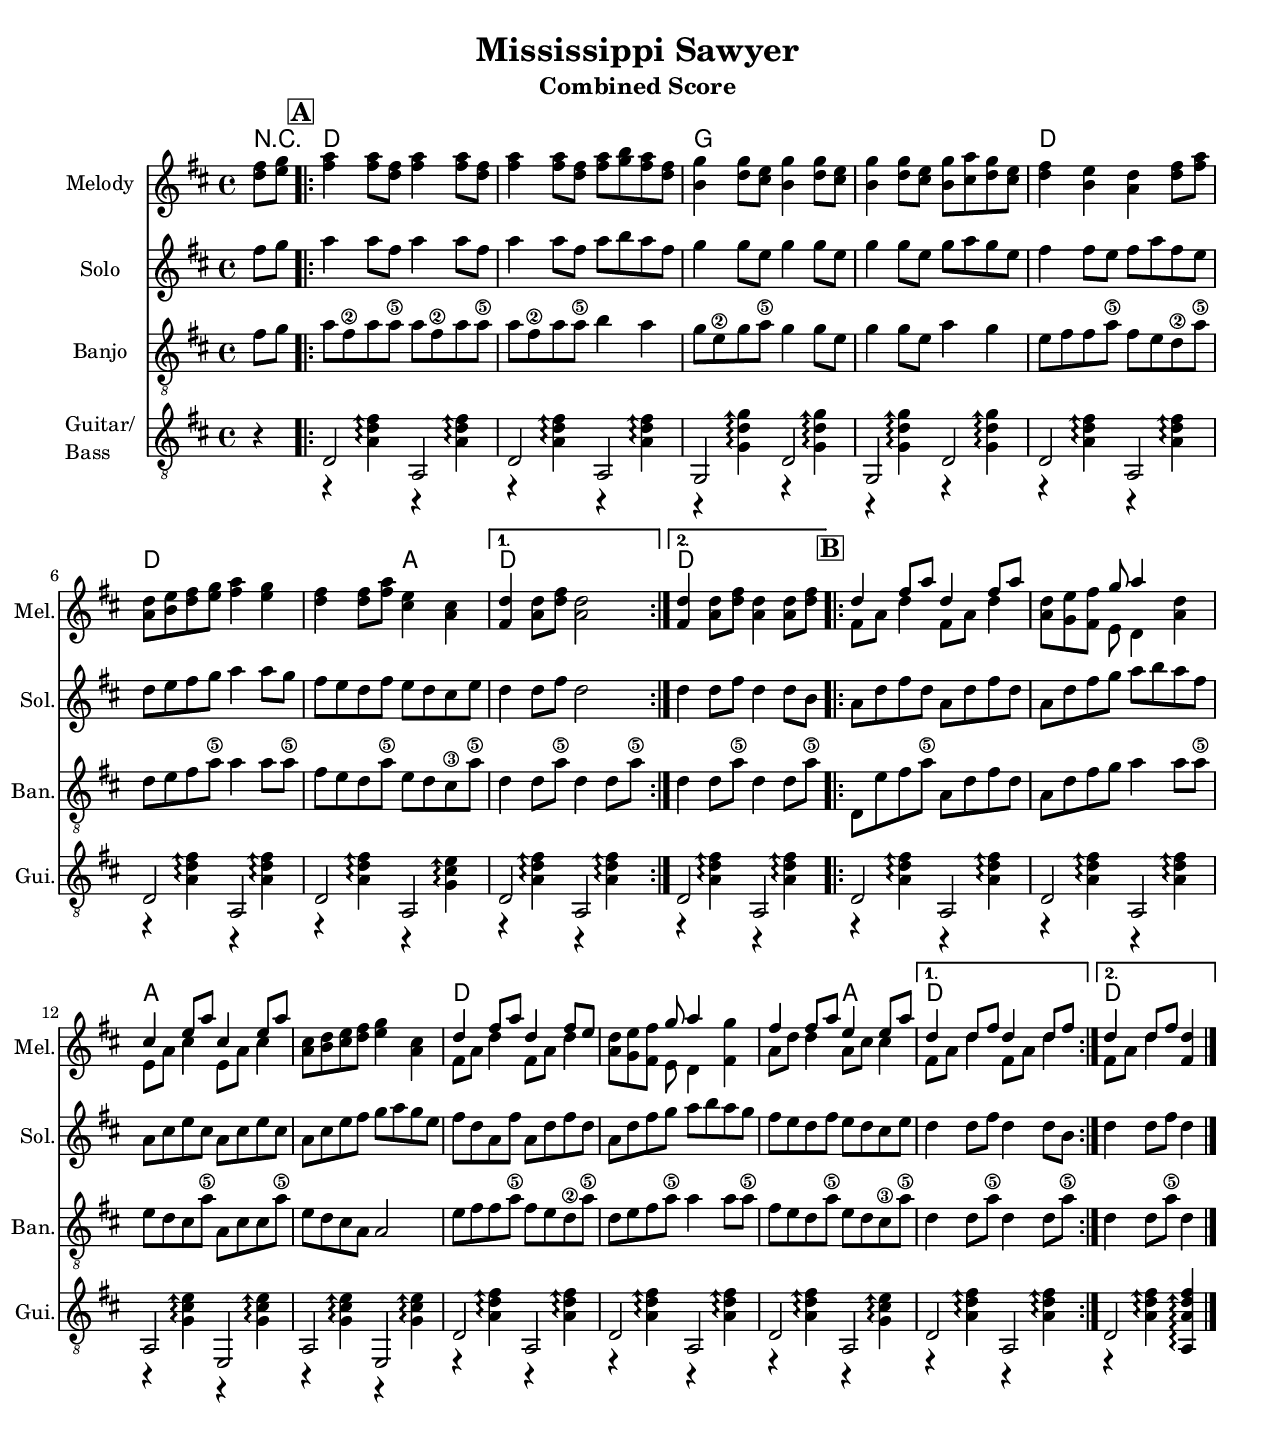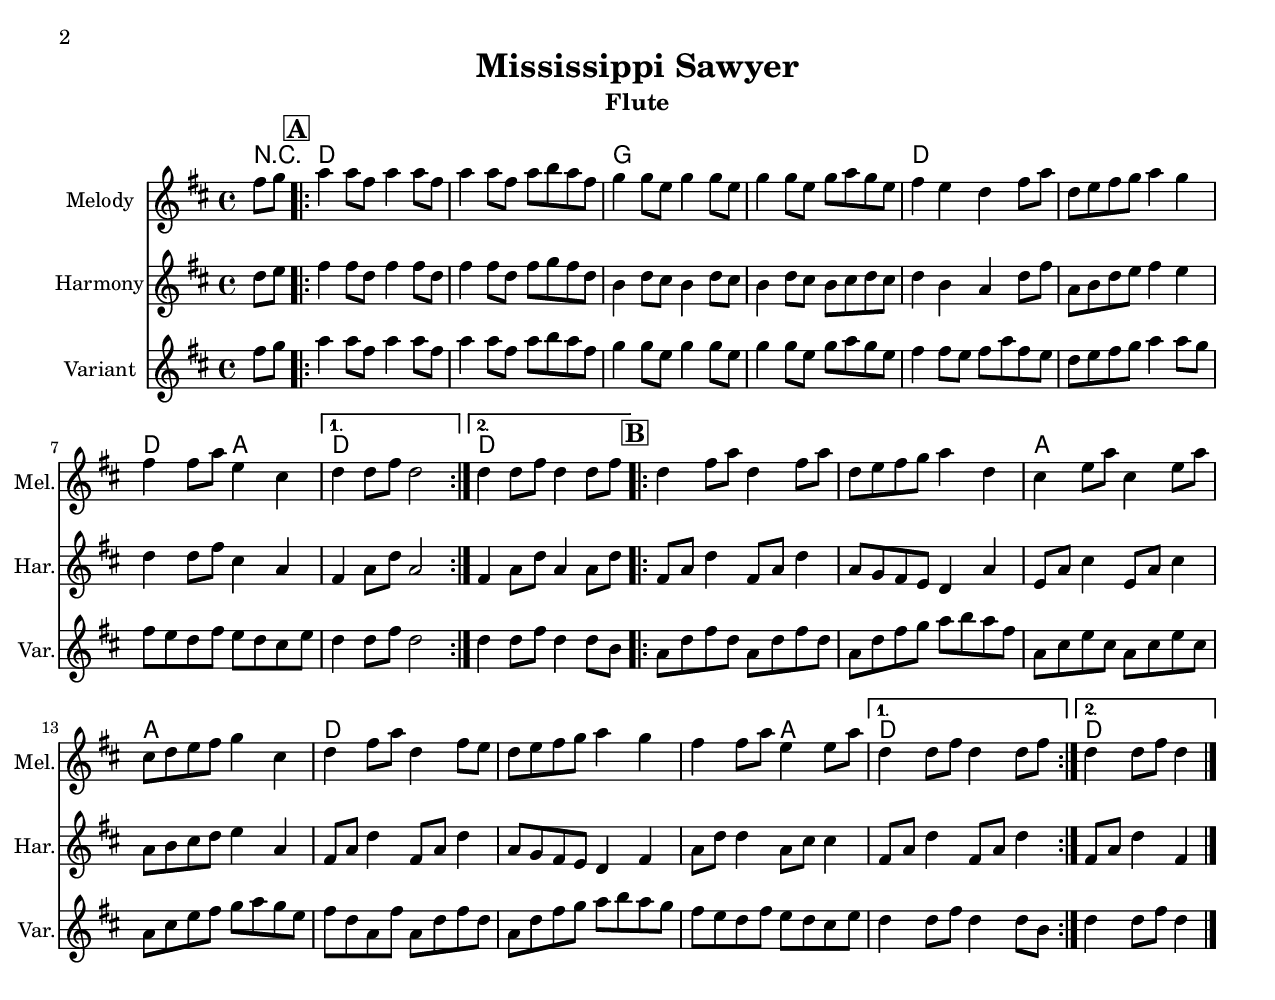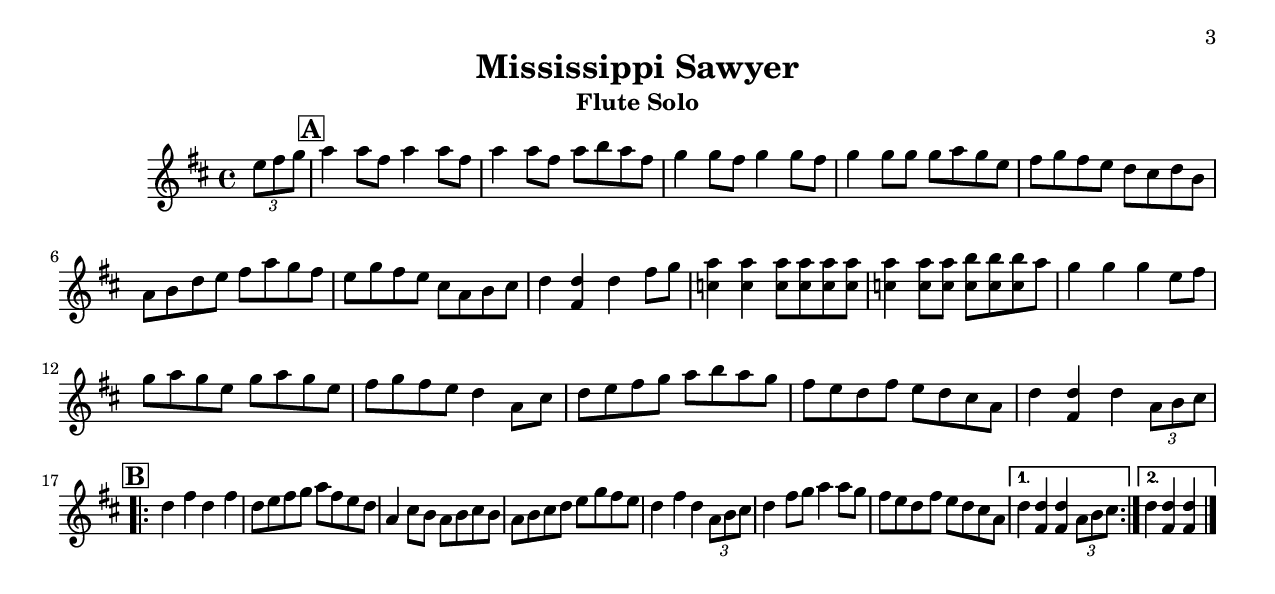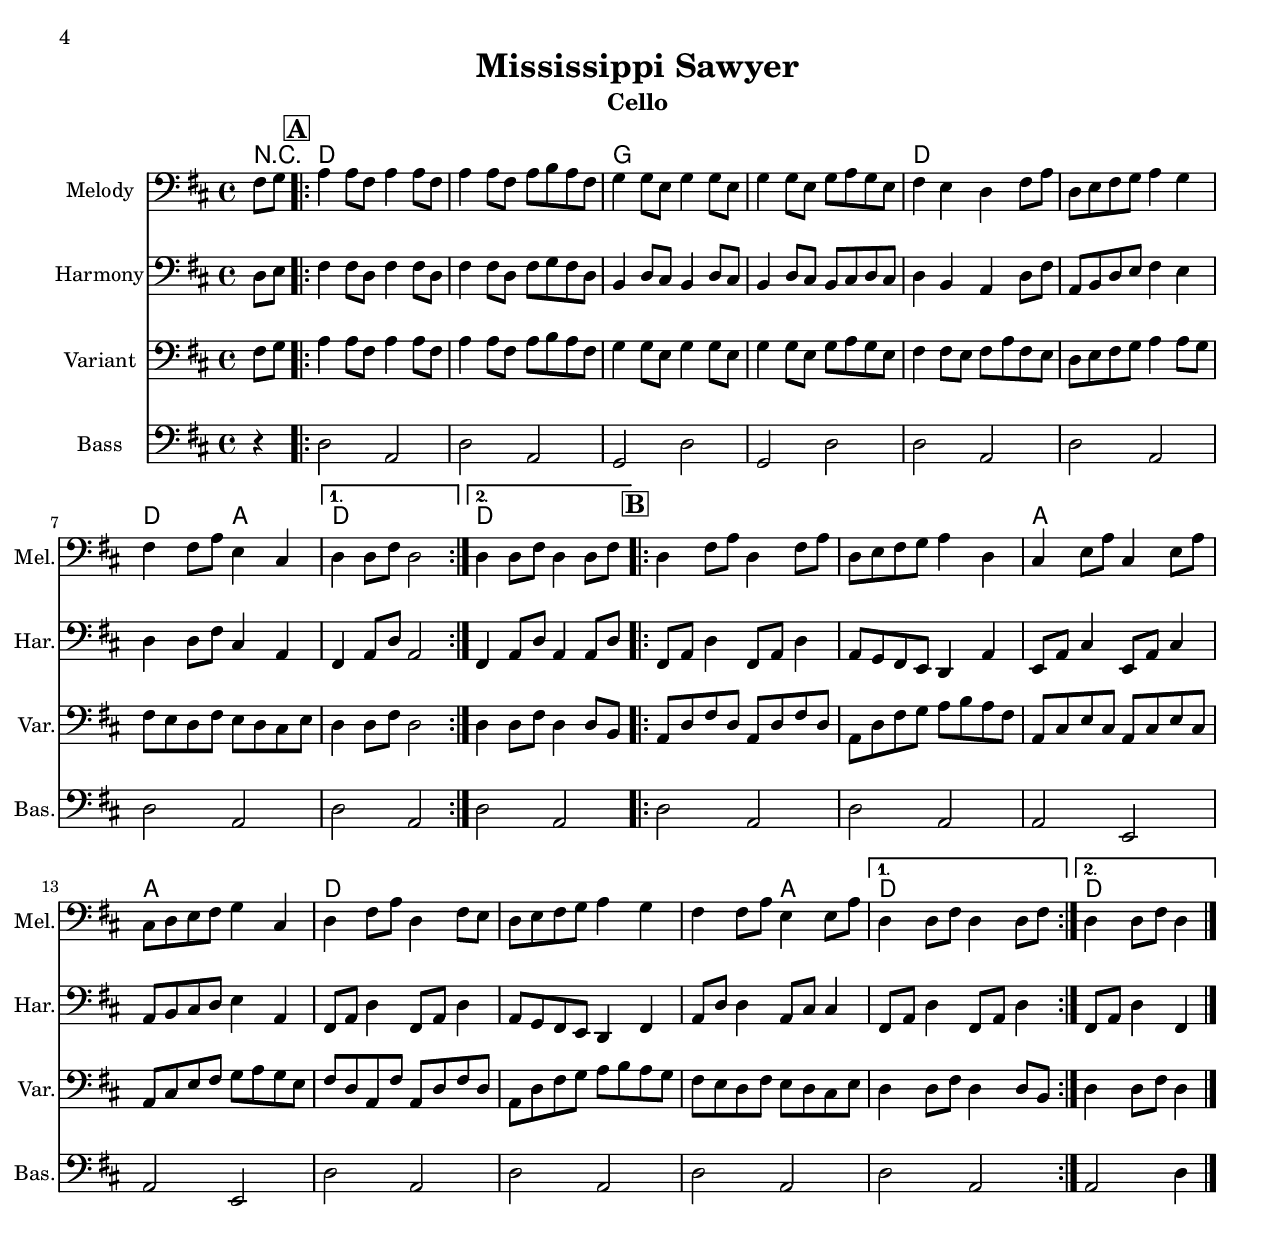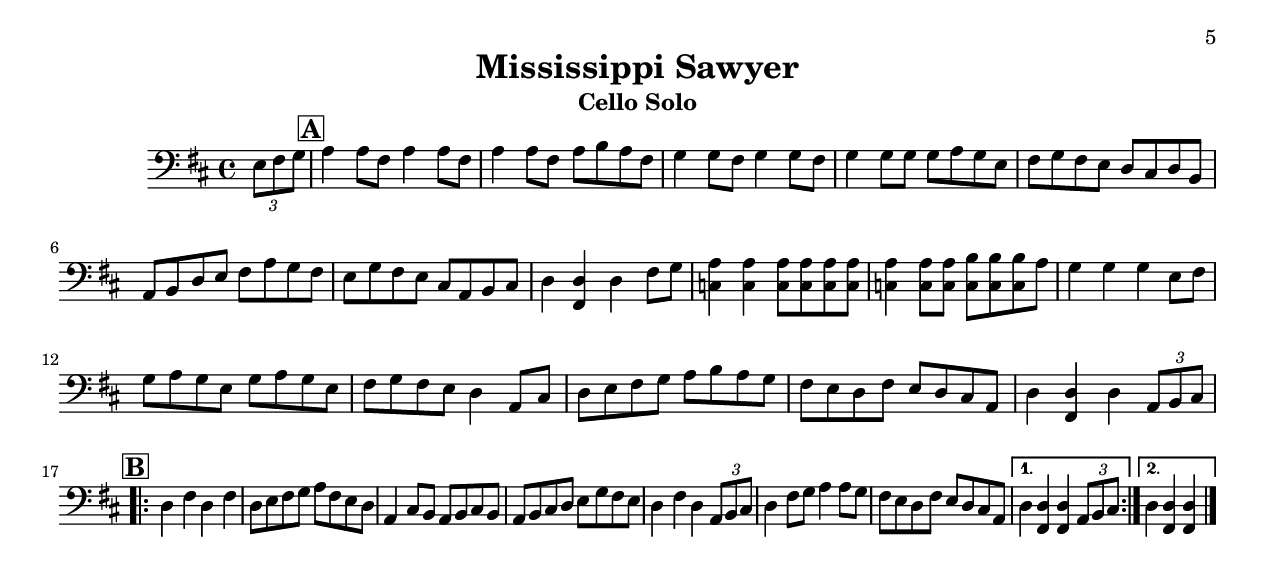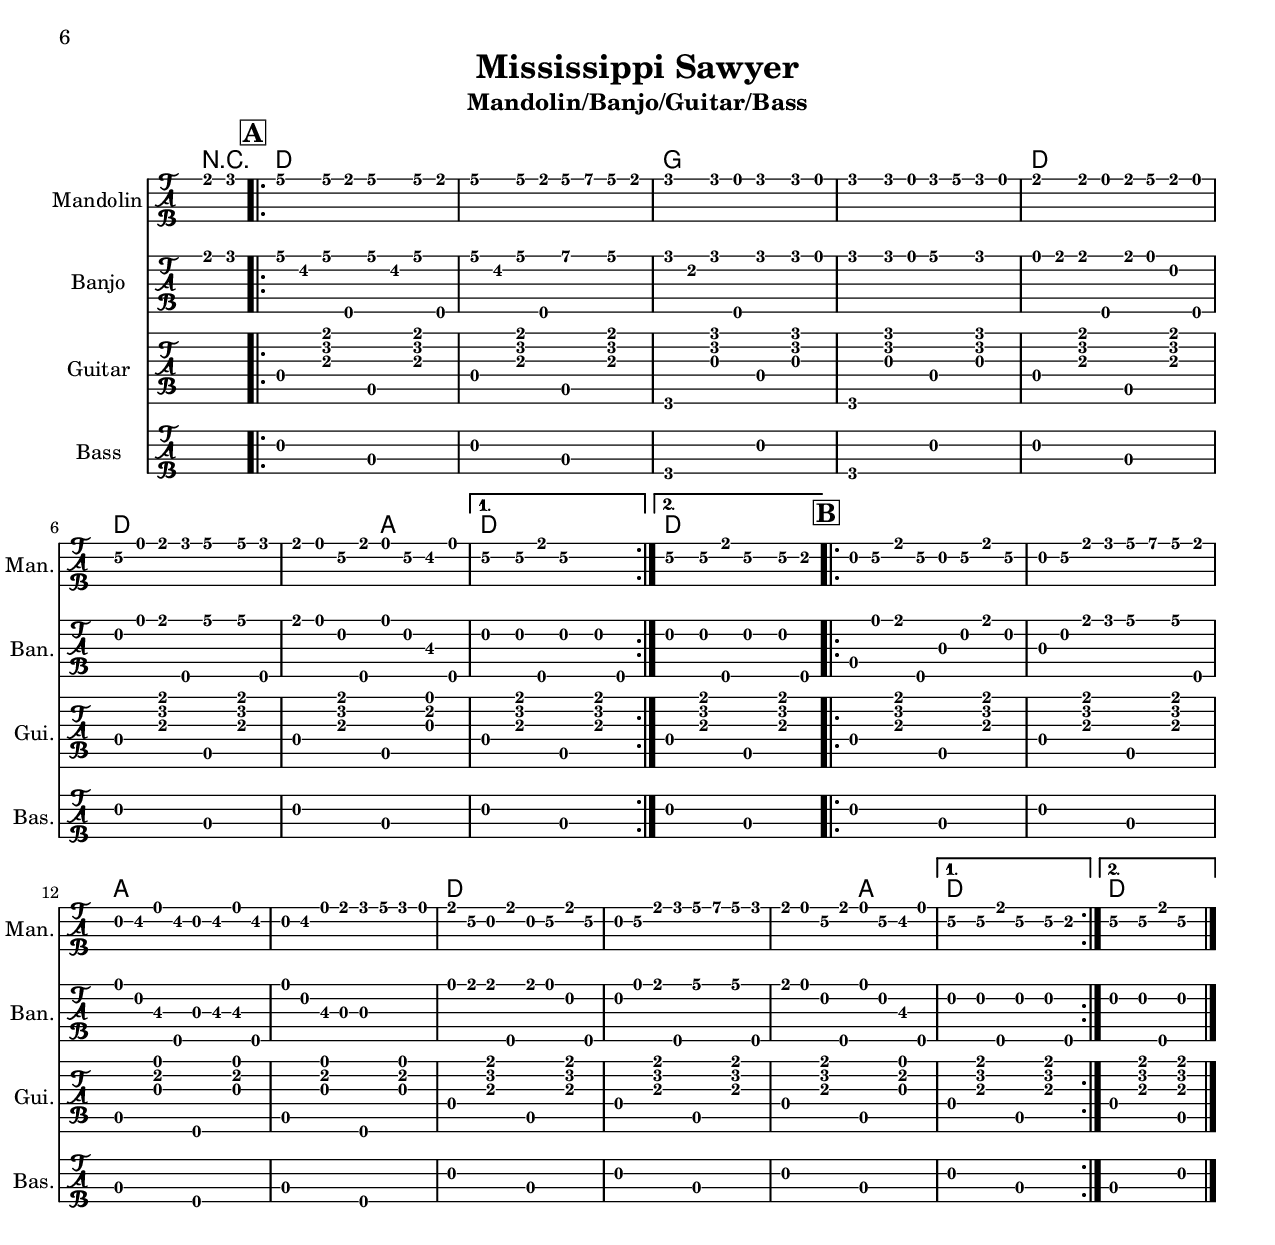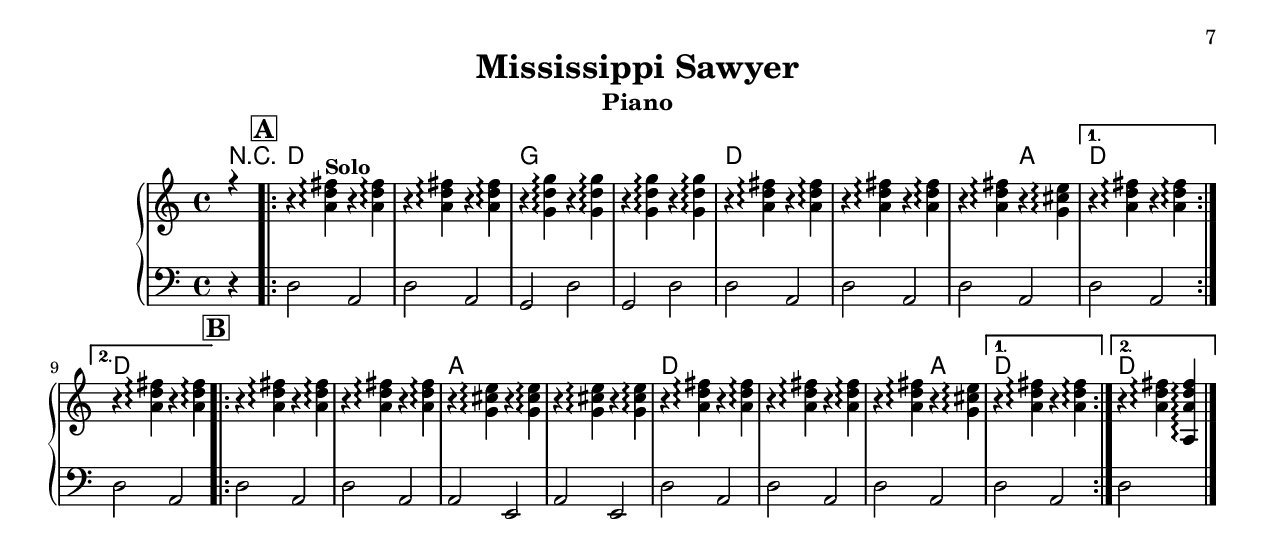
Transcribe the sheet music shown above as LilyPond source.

\version "2.3.25"
\header {
  title = "Mississippi Sawyer"
  piece = "Traditional"
}
#(set-default-paper-size "letter")
#(set-global-staff-size 18)

% simplified melody.  A part like mandolin, B part simpler.
simple = \relative c {
  \time 4/4
  \tag #'key \key d \major
  \tag #'partial \partial 8*2
  
  fis''8 g |
  \repeat volta 2 {
    a4 a8 fis a4 a8 fis |
    a4 a8 fis a b a fis |
    g4 g8 e g4 g8 e |
    g4 g8 e g a g e |
    fis4 e d fis8 a |
    d,8 e fis g a4 g |
    fis4 fis8 a e4 cis |
  } \alternative {
    { d4 d8 fis d2 | }
    { d4 d8 fis d4 d8 fis | }
  }
  \repeat volta 2 {
    d4 fis8 a d,4 fis8 a |
    d,8 e fis g a4 d, |
    cis4 e8 a cis,4 e8 a |
    cis,8 d e fis g4 cis, |
    d4 fis8 a d,4 fis8 e |
    d8 e fis g a4 g |
    fis4 fis8 a e4 e8 a
  } \alternative {
    { d,4 d8 fis d4 d8 fis | }
    { d4 d8 fis d4 \bar "|." }
  }
}
% harmony to simplified melody
simpleharmony = \relative c'' {
  \time 4/4
  \tag #'key \key d \major
  \tag #'partial \partial 8*2
  
  d8 e |
  \repeat volta 2 {
    fis4 fis8 d fis4 fis8 d |
    fis4 fis8 d fis g fis d |
    b4 d8 cis b4 d8 cis |
    b4 d8 cis b cis d cis |
    d4 b a d8 fis |
    a,8 b d e fis4 e |
    d4 d8 fis cis4 a |
  } \alternative {
    { fis4 a8 d a2 | }
    { fis4 a8 d a4 a8 d | }
  }
  \repeat volta 2 {
    fis,8 a d4 fis,8 a d4 |
    a8 g fis e d4 a' |
    e8 a cis4 e,8 a cis4 |
    a8 b cis d e4 a, |
    fis8 a d4 fis,8 a d4 |
    a8 g fis e d4 fis |
    a8 d d4 a8 cis cis4 |
  } \alternative {
    { fis,8 a d4 fis,8 a d4 | }
    { fis,8 a d4 fis,4 \bar "|." }
  }
}

mandolin = \relative c {
  \time 4/4
  \tag #'key \key d \major
  \tag #'partial \partial 8*2
  
  fis''8 g |
  \repeat volta 2 {
    a4 a8 fis a4 a8 fis |
    a4 a8 fis a b a fis |
    g4 g8 e g4 g8 e |
    g4 g8 e g a g e |
    fis4 fis8 e fis a fis e |
    d e fis g a4 a8 g |
    fis e d fis e d cis e |
  } \alternative {
    { d4 d8 fis d2 | }
    { d4 d8 fis d4 d8 b | }
  }
  \repeat volta 2 {
    a d fis d a d fis d |
    a d fis g a b a fis |
    a, cis e cis a cis e cis |
    a cis e fis g a g e |
    fis d a fis' a, d fis d |
    a d fis g a b a g |
    fis e d fis e d cis e |
  } \alternative {
    { d4 d8 fis d4 d8 b | }
    { d4 d8 fis d4 \bar "|." }
  }
}

% this variant uses different A parts the 1st & 2nd times through.
% originally arranged for guitar.
longvar = \relative c'' {
  \time 4/4
  \tag #'key \key d \major
  \tag #'partial \partial 8*2
  \times 2/3 { e8 fis g } |
  \mark\default
  a4 a8 fis a4 a8 fis |
  a4 a8 fis a b a fis |
  g4 g8 fis g4 g8 fis |
  g4 g8 g g a g e |
  fis8 g fis e d cis d b |
  a8 b d e fis a g fis |
  e8 g fis e cis a b cis |
  d4 <d fis,> d fis8 g |
  <a c,>4 <a c,> <a c,>8 <a c,> <a c,> <a c,> |
  <a c,>4 <a c,>8 <a c,> <b c,> <b c,> <b c,> a |
  g4 g g e8 fis |
  g8 a g e g a g e |
  fis g fis e d4 a8 cis |
  d8 e fis g a b a g |
  fis8 e d fis e d cis a |
  d4 <d fis,> d \times 2/3 { a8 b cis } |
  \break
  \repeat volta 2 {
    \mark\default
    d4 fis d fis |
    d8 e fis g a fis e d |
    a4 cis8 b a b cis b |
    a8 b cis d e g fis e |
    d4 fis d \times 2/3 { a8 b cis } |
    d4 fis8 g a4 a8 g |
    fis8 e d fis e d cis a |
  }
  \alternative {
    { d4 <d fis,> <d fis,> \times 2/3 { a8 b cis } | }
    { d4 <d fis,> <d fis,> % \times 2/3 { fis8 g gis } |
      \bar "|." }
  }
}

% banjo version, reconstructed from Marc's fragmentary notes.
banjo = \relative c {
  \time 4/4
  \tag #'key \key d \major
  \tag #'partial \partial 8*2
  
  fis'8 g |
  \repeat volta 2 {
    a8 fis\2 a8 a\5 a8 fis\2 a8 a\5 |
    a8 fis\2 a8 a\5 b4 a |
    g8 e\2 g8 a\5 g4 g8 e |
    g4 g8 e a4 g |
    e8 fis fis8 a\5 fis e d\2 a'\5 |
    d, e fis a\5 a4 a8 a\5 |
    fis e d a'\5 e d cis\3 a'\5 |
  } \alternative {
    { d,4 d8 a'\5 d,4 d8 a'\5 | }
    { d,4 d8 a'\5 d,4 d8 a'\5 | }
  }
  \repeat volta 2 {
    d,,8 e' fis a\5 a, d fis d |
    a d fis g a4 a8 a\5 |
    e8 d cis a'\5 a, cis cis a'\5 |
    e d cis a a2 |
    e'8 fis fis8 a\5 fis e d\2 a'\5 |
    d, e fis a\5 a4 a8 a\5 |
    fis e d a'\5 e d cis\3 a'\5 |
  } \alternative {
    { d,4 d8 a'\5 d,4 d8 a'\5 | }
    { d,4 d8 a'\5 d,4 \bar "|." }
  }
}

% chords.
harmonies = \chordmode {
  \tag #'partial \partial 8*2
  r4 |
  \repeat volta 2 {
    \mark\default
    d2 d | d d | g g | g g |
    d2 d | d d | d a |
  } \alternative {
    { d2 d | }
    { d2 d | }
  }
  \repeat volta 2 {
    \mark\default
    d2 d | d d | a a | a a |
    d2 d | d d | d a |
  } \alternative {
    { d2 d | }
    { d2 d4 \bar "|." }
  }
}    

% simple bass line
bass = \relative c,
{
  \tag #'key \key d \major
  \time 4/4
  \tag #'partial \partial 8*2
  r4
  \repeat volta 2 {
    d2 a | d2 a | g2 d' | g,2 d' |
    d2 a | d2 a | d2 a |
  } \alternative {
    { d2 a | }
    { d2 a | }
  }
  \repeat volta 2 {
    d2 a | d2 a | a2 e | a2 e |
    d'2 a | d2 a | d2 a |
  } \alternative {
    { d2 a | }
    { a2 d4 }
  }
}

% guitar accompaniment
guitarA = \relative c
{
  \tag #'partial \partial 8*2
  r4
  \repeat volta 2 {
    d2 a | d2 a | g2 d' | g,2 d' |
    d2 a | d2 a | d2 a |
  } \alternative {
    { d2 a | }
    { d2 a | }
  }
  \repeat volta 2 {
    d2 a | d2 a | a2 e | a2 e |
    d'2 a | d2 a | d2 a |
  } \alternative {
    { d2 a | }
    { d2 s4 }
  }
}

guitarB = \relative c
{
  \tag #'partial \partial 8*2
  s4 \arpeggioUp
  \repeat volta 2 {
    s4 <a' d fis>\arpeggio s4 <a d fis>\arpeggio |
    s4 <a d fis>\arpeggio s4 <a d fis>\arpeggio |
    s4 <g d' g>\arpeggio s4 <g d' g>\arpeggio |
    s4 <g d' g>\arpeggio s4 <g d' g>\arpeggio |
    s4 <a d fis>\arpeggio s4 <a d fis>\arpeggio |
    s4 <a d fis>\arpeggio s4 <a d fis>\arpeggio |
    s4 <a d fis>\arpeggio s4 <g cis e>\arpeggio |
  } \alternative {
    { s4 <a d fis>\arpeggio s4 <a d fis>\arpeggio | }
    { s4 <a d fis>\arpeggio s4 <a d fis>\arpeggio | }
  }
  \repeat volta 2 {
    s4 <a d fis>\arpeggio s4 <a d fis>\arpeggio |
    s4 <a d fis>\arpeggio s4 <a d fis>\arpeggio |
    s4 <g cis e>\arpeggio s4 <g cis e>\arpeggio |
    s4 <g cis e>\arpeggio s4 <g cis e>\arpeggio |
    s4 <a d fis>\arpeggio s4 <a d fis>\arpeggio |
    s4 <a d fis>\arpeggio s4 <a d fis>\arpeggio |
    s4 <a d fis>\arpeggio s4 <g cis e>\arpeggio |
  } \alternative {
    { s4 <a d fis>\arpeggio s4 <a d fis>\arpeggio | }
    { s4 <a d fis>\arpeggio <a, a' d fis>4\arpeggio }
  }
}
guitarC = \relative c
{
  \tag #'partial \partial 8*2
  s4 \arpeggioUp
  \repeat volta 2 {
    \repeat unfold 7 { r4 s4 r4 s4 | }
  } \alternative {
    { r4 s4 r4 s4 | }
    { r4 s4 r4 s4 | }
  }
  \repeat volta 2 {
    \repeat unfold 7 { r4 s4 r4 s4 | }
  } \alternative {
    { r4 s4 r4 s4 | }
    { r4 s4 s4 }
  }
}

\paper {
  scoreTitleMarkup = \bookTitleMarkup
  bookTitleMarkup = \markup {}
  raggedbottom = ##t
}

% combined score
\score {
  \header {
    instrument = "Combined Score"
  }
  <<
    \set Score.markFormatter = #format-mark-box-letters
    \context ChordNames {
      \set chordChanges = ##t
      \harmonies
    }
    \context Staff=simple <<
      \set Staff.instrument = "Melody"
      \set Staff.instr = "Mel."
      \partcombine \simple \simpleharmony
    >>
    \context Staff=mandolin <<
      \set Staff.instrument = "Solo"
      \set Staff.instr = "Sol."
      \mandolin
    >>
    \context Staff=banjo <<
      \clef "treble_8"
      \set Staff.instrument = "Banjo"
      \set Staff.instr = "Ban."
      \banjo
    >>
    \new Staff << 
      \set Staff.instrument = \markup{ \column{ "Guitar/" "Bass" } }
      \set Staff.instr = "Gui."
      \clef "treble_8"
      \time 4/4
      \key d \major
      \new Voice { \guitarA }
      \new Voice { \guitarB }
      \new Voice { \guitarC }
    >>
  >>
}

% melody parts, for flutes (non-transposing)
\score {
  \header {
    instrument = "Flute"
    breakbefore=##t
  }
  <<
    \set Score.markFormatter = #format-mark-box-letters
    \context ChordNames {
      \set chordChanges = ##t
      \harmonies
    }
    \new Staff <<
      \set Staff.instrument = "Melody"
      \set Staff.instr = "Mel."
      \simple
    >>
    \new Staff <<
      \set Staff.instrument = "Harmony"
      \set Staff.instr = "Har."
      \simpleharmony
    >>
    \new Staff <<
      \set Staff.instrument = "Variant"
      \set Staff.instr = "Var."
      \mandolin
    >>
  >>
}
\score {
  \header {
    instrument = "Flute Solo" % not new page
    breakbefore=##t
  }
  <<
    \set Score.markFormatter = #format-mark-box-letters
    \new Staff { \longvar }
  >>
}

% melody parts, for cellos (octave-shifted)
\score {
  \header {
    instrument = "Cello"
    breakbefore=##t
  }
  <<
    \set Score.markFormatter = #format-mark-box-letters
    \context ChordNames {
      \set chordChanges = ##t
      \harmonies
    }
    \new Staff <<
      \set Staff.instrument = "Melody"
      \set Staff.instr = "Mel."
      \transpose c c,, { \clef bass \simple } % 2 octaves down
    >>
    \new Staff <<
      \set Staff.instrument = "Harmony"
      \set Staff.instr = "Har."
      \transpose c c,, { \clef bass \simpleharmony } % 2 octaves down
    >>
    \new Staff <<
      \set Staff.instrument = "Variant"
      \set Staff.instr = "Var."
      \transpose c c,, { \clef bass \mandolin } % 2 octaves down
    >>
    \new Staff <<
      \set Staff.instrument = "Bass"
      \set Staff.instr = "Bas."
      \transpose c c' { \clef bass \bass } % 1 octave up
    >>
  >>
}
\score {
  \header {
    instrument = "Cello Solo"
    breakbefore=##t
  }
  <<
    \set Score.markFormatter = #format-mark-box-letters
    \new Staff { \transpose c c,, << \clef bass \longvar >> }
  >>
}

% tablature parts
\score {
  \header {
    instrument = "Mandolin/Banjo/Guitar/Bass"
    breakbefore=##t
  }
  <<
    \set Score.markFormatter = #format-mark-box-letters
    \context ChordNames {
      \set chordChanges = ##t
      \harmonies
    }
    \new TabStaff <<
%     \set TabStaff.stringTunings = #mandolin-tuning
      \set TabStaff.stringTunings = #'(16 9 2 -5)
      \set Staff.instrument = "Mandolin"
      \set Staff.instr = "Man."
      \removeWithTag #'key \mandolin
    >>
    \new TabStaff <<
      \set TabStaff.stringTunings = #'(4 2 -3 -10 9)
      \set Staff.instrument = "Banjo"
      \set Staff.instr = "Ban."
      \removeWithTag #'key \banjo
    >>
    \new TabStaff << 
      \set TabStaff.instrument = "Guitar"
      \set TabStaff.instr = "Gui."
      \time 4/4
      \new TabVoice \guitarA
      \new TabVoice \guitarB
    >>
    \new TabStaff <<
      \set TabStaff.instrument = "Bass"
      \set TabStaff.instr = "Bas."
      \set TabStaff.stringTunings = #bass-tuning
      \removeWithTag #'key \bass
    >>
  >>
}

% piano part (same as guitar part)
\score {
  \header {
    instrument = "Piano"
    breakbefore=##t
  }
  <<
    \set Score.markFormatter = #format-mark-box-letters
    \context ChordNames {
      \set chordChanges = ##t
      \harmonies
    }
    \new PianoStaff <<
      \new Staff {
	\partcombine
	{ \transpose c c' \guitarB }
	{ \partcombine { \partial 8*2 r4 } \guitarC }
      }
      \new Staff { \clef bass \guitarA }
    >>
  >>
}

% midi score
\score {
  \unfoldRepeats
  \context PianoStaff <<
    \context Staff=mandolin <<
      \set Staff.midiInstrument = "flute"
      \transpose c c' \mandolin
    >>
    \context Staff=melody <<
      \set Staff.midiInstrument = "fiddle"
      { 
	\partial 8*2
	s4 | s1*31 | s2 s4
	\removeWithTag #'partial \simple
      }
    >>
    \context Staff=harmony <<
      \set Staff.midiInstrument = "fiddle"
      { 
	\partial 8*2
	s4 | s1*31 | s2 s4
	\removeWithTag #'partial \simpleharmony
      }
    >>
    \context Staff=variant <<
      \set Staff.midiInstrument = "piccolo"
      { 
	\partial 8*2
	s4 | s1*63 | s2 s4
	\transpose c c' \removeWithTag #'partial \longvar
      }
    >>
    
    \context Staff=banjo <<
      \set Staff.midiInstrument = "banjo"
      \repeat unfold 3 { \banjo }
    >>
    \context Staff=guitar <<
      \set Staff.midiInstrument = "acoustic guitar (steel)"
      \time 4/4
      \new Voice \repeat unfold 3 { \guitarA }
      \new Voice \repeat unfold 3 { \guitarB } >>
    \context Staff=bass <<
      \set Staff.midiInstrument = "acoustic bass"
      \repeat unfold 3 { \bass }
    >>
    \context Staff=chords <<
      \set Staff.midiInstrument = "pizzicato strings"
      \repeat unfold 3 { \harmonies }
    >>
  >>
  \midi {
    \tempo 2=120
  }
}
